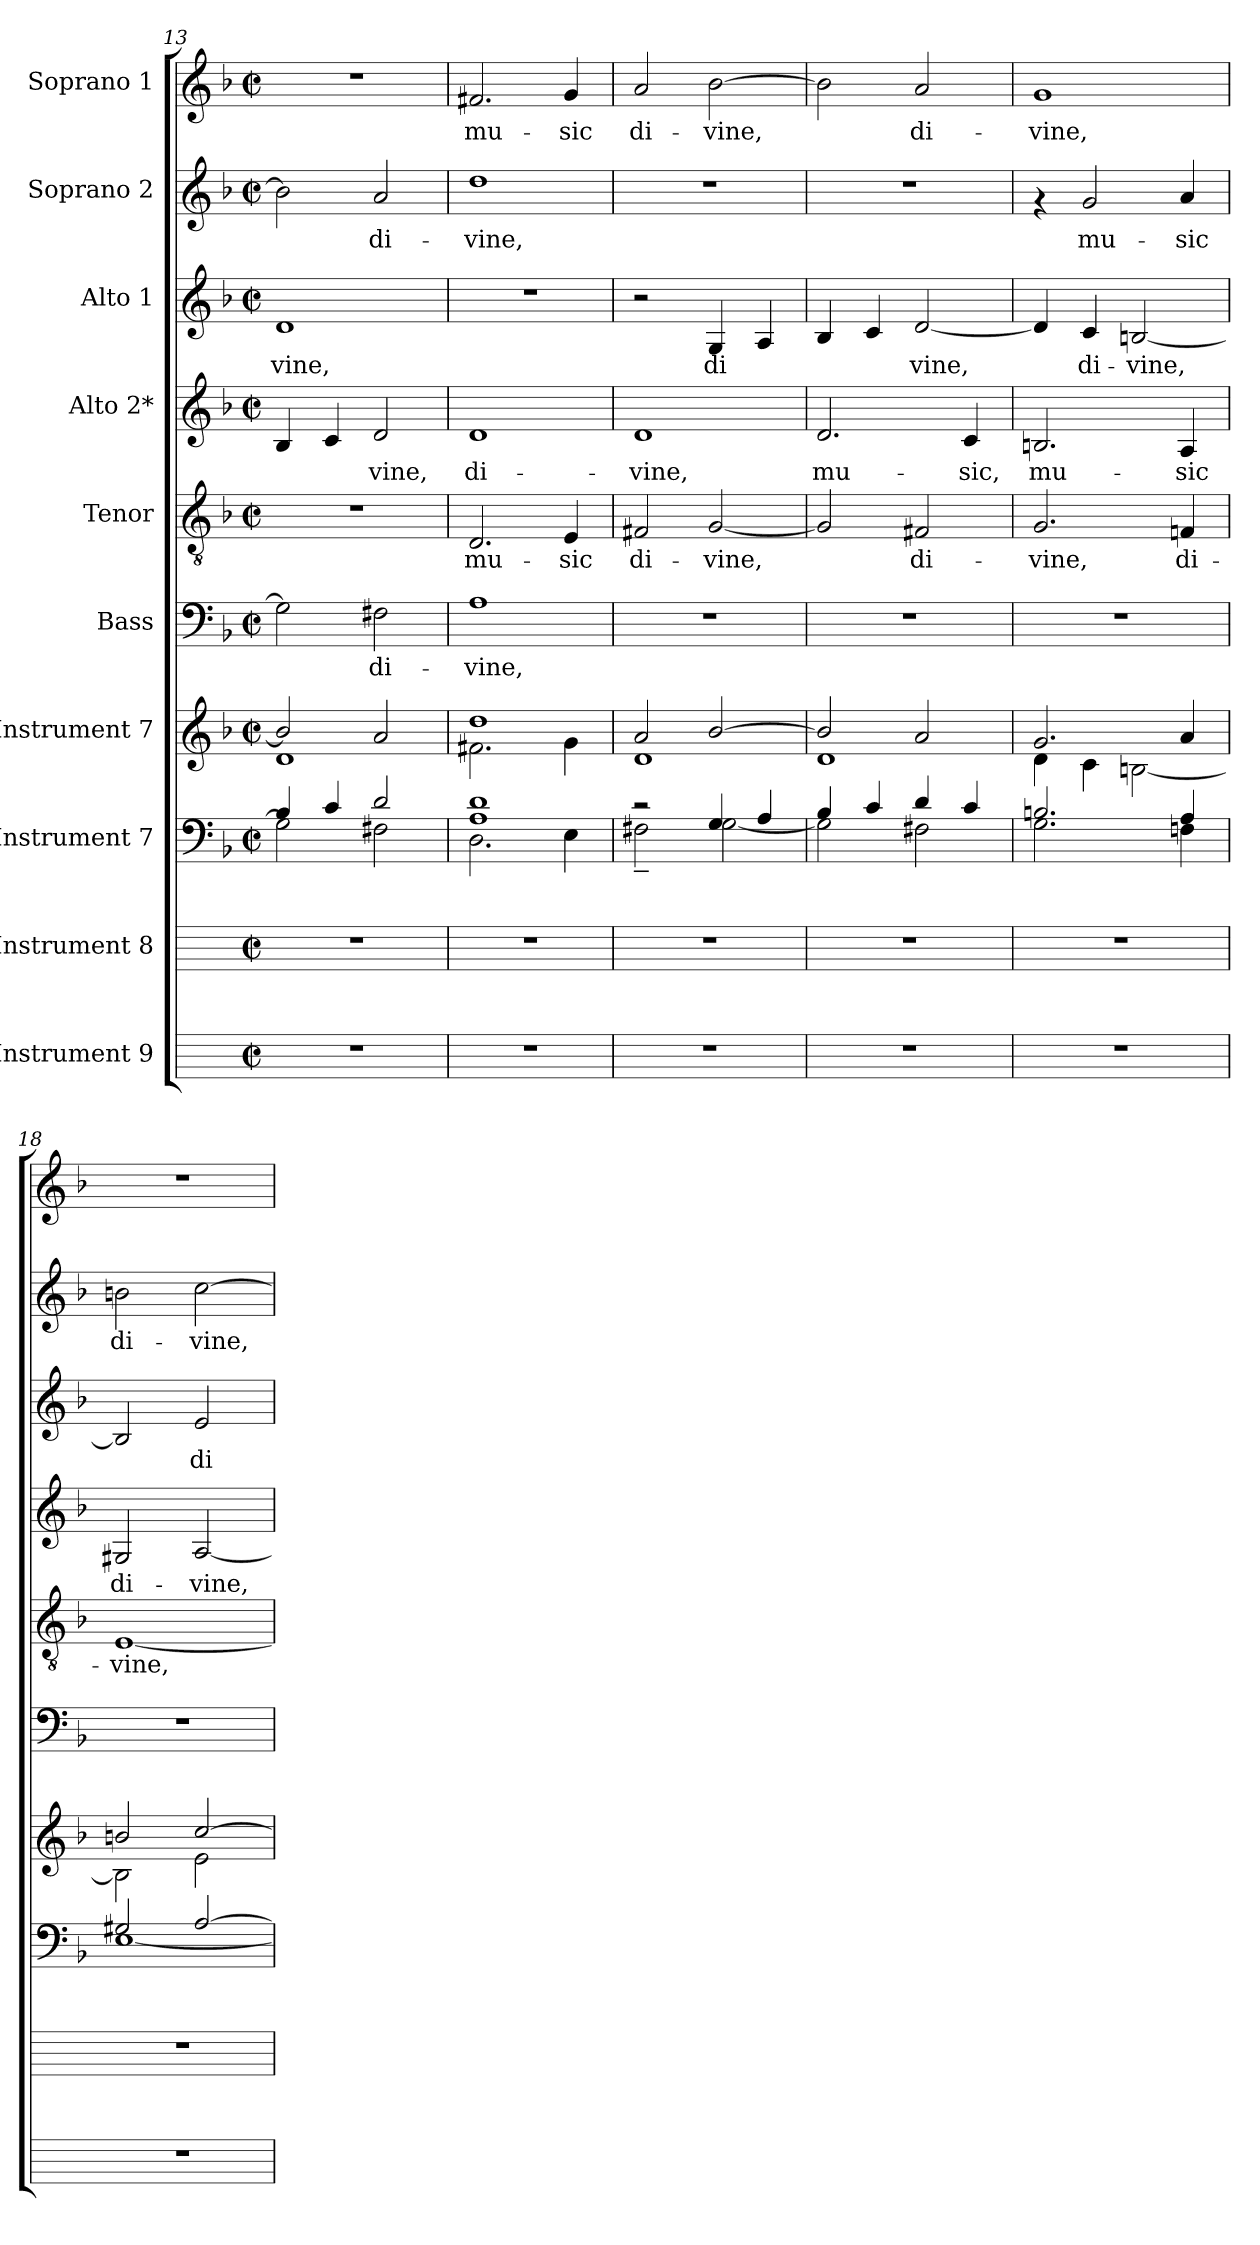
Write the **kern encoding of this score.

**kern	**kern	**kern	**kern	**kern	**text	**kern	**text	**kern	**text	**kern	**text	**kern	**text	**kern	**text
*part10	*part9	*part8	*part7	*part6	*part6	*part5	*part5	*part4	*part4	*part3	*part3	*part2	*part2	*part1	*part1
*staff10	*staff9	*staff8	*staff7	*staff6	*staff6	*staff5	*staff5	*staff4	*staff4	*staff3	*staff3	*staff2	*staff2	*staff1	*staff1
*I"Instrument 9	*I"Instrument 8	*I"Instrument 7	*I"Instrument 7	*I"Bass	*	*I"Tenor	*	*I"Alto 2*	*	*I"Alto 1	*	*I"Soprano 2	*	*I"Soprano 1	*
*	*	*clefF4	*clefG2	*clefF4	*	*clefGv2	*	*clefG2	*	*clefG2	*	*clefG2	*	*clefG2	*
*k[]	*k[]	*k[b-]	*k[b-]	*k[b-]	*	*k[b-]	*	*k[b-]	*	*k[b-]	*	*k[b-]	*	*k[b-]	*
*C:	*C:	*F:	*F:	*F:	*	*F:	*	*F:	*	*F:	*	*F:	*	*F:	*
*M2/2	*M2/2	*M2/2	*M2/2	*M2/2	*	*M2/2	*	*M2/2	*	*M2/2	*	*M2/2	*	*M2/2	*
*met(c|)	*met(c|)	*met(c|)	*met(c|)	*met(c|)	*	*met(c|)	*	*met(c|)	*	*met(c|)	*	*met(c|)	*	*met(c|)	*
=13	=13	=13	=13	=13	=13	=13	=13	=13	=13	=13	=13	=13	=13	=13	=13
*	*	*^	*^	*	*	*	*	*	*	*	*	*	*	*	*
!	!	!	!	!	!	!	!LO:LY:b:cj	!	!	!	!LO:LY:b:cj	!	!LO:LY:b:cj	!	!LO:LY:b:cj	!	!
1r	1r	4B-/	2G\]	2b-/]	1d	2G\]	.	1r	.	4B-/	--	1d	-vine,	2b-\]	.	1r	.
!	!	!	!	!	!	!	!	!	!	!	!LO:LY:b:cj	!	!	!	!	!	!
.	.	4c/	.	.	.	.	.	.	.	4c/	--	.	.	.	.	.	.
!	!	!	!	!	!	!	!LO:LY:b:cj	!	!	!	!LO:LY:b:cj	!	!	!	!LO:LY:b:cj	!	!
.	.	2d/	2F#X\	2a/	.	2F#X\	di-	.	.	2d/	-vine,	.	.	2a/	di-	.	.
=14	=14	=14	=14	=14	=14	=14	=14	=14	=14	=14	=14	=14	=14	=14	=14	=14	=14
!	!	!	!	!	!	!	!LO:LY:b:cj	!	!LO:LY:b:cj	!	!LO:LY:b:cj	!	!	!	!LO:LY:b:cj	!	!LO:LY:b:cj
1r	1r	1d 1A	2.D\	1dd	2.f#X\	1A	-vine,	2.D/	mu-	1d	di-	1r	.	1dd	-vine,	2.f#X/	mu-
!	!	!	!	!	!	!	!	!	!LO:LY:b:cj	!	!	!	!	!	!	!	!LO:LY:b:cj
.	.	.	4E\	.	4g\	.	.	4E/	-sic	.	.	.	.	.	.	4g/	-sic
=15	=15	=15	=15	=15	=15	=15	=15	=15	=15	=15	=15	=15	=15	=15	=15	=15	=15
!	!	!	!	!	!	!	!	!	!LO:LY:b:cj	!	!LO:LY:b:cj	!	!	!	!	!	!LO:LY:b:cj
1r	1r	2r	2F#X~>\	2a/	1d	1r	.	2F#X/	di-	1d	-vine,	2r	.	1r	.	2a/	di-
!	!	!	!	!	!	!	!	!	!LO:LY:b:cj	!	!	!	!LO:LY:b:cj	!	!	!	!LO:LY:b:cj
.	.	4G/	[<2G\	[>2b-/	.	.	.	[<2G/	-vine,	.	.	4G/	di-	.	.	[>2b-\	-vine,
!	!	!	!	!	!	!	!	!	!	!	!	!	!LO:LY:b:cj	!	!	!	!
.	.	4A/	.	.	.	.	.	.	.	.	.	4A/	--	.	.	.	.
=16	=16	=16	=16	=16	=16	=16	=16	=16	=16	=16	=16	=16	=16	=16	=16	=16	=16
!	!	!	!	!	!	!	!	!	!LO:LY:b:cj	!	!LO:LY:b:cj	!	!LO:LY:b:cj	!	!	!	!LO:LY:b:cj
1r	1r	4B-/	2G\]	2b-/]	1d	1r	.	2G/]	.	2.d/	mu-	4B-/	--	1r	.	2b-\]	.
!	!	!	!	!	!	!	!	!	!	!	!	!	!LO:LY:b:cj	!	!	!	!
.	.	4c/	.	.	.	.	.	.	.	.	.	4c/	--	.	.	.	.
!	!	!	!	!	!	!	!	!	!LO:LY:b:cj	!	!	!	!LO:LY:b:cj	!	!	!	!LO:LY:b:cj
.	.	4d/	2F#X\	2a/	.	.	.	2F#X/	di-	.	.	[<2d/	-vine,	.	.	2a/	di-
!	!	!	!	!	!	!	!	!	!	!	!LO:LY:b:cj	!	!	!	!	!	!
.	.	4c/	.	.	.	.	.	.	.	4c/	-sic,	.	.	.	.	.	.
=17	=17	=17	=17	=17	=17	=17	=17	=17	=17	=17	=17	=17	=17	=17	=17	=17	=17
!	!	!	!	!	!	!	!	!	!LO:LY:b:cj	!	!LO:LY:b:cj	!	!LO:LY:b:cj	!	!	!	!LO:LY:b:cj
1r	1r	2.Bn/	2.G\	2.g/	4d\	1r	.	2.G/	-vine,	2.Bn/	mu-	4d/]	.	4rf	.	1g	-vine,
!	!	!	!	!	!	!	!	!	!	!	!	!	!LO:LY:b:cj	!	!LO:LY:b:cj	!	!
.	.	.	.	.	4c\	.	.	.	.	.	.	4c/	di-	2g/	mu-	.	.
!	!	!	!	!	!	!	!	!	!	!	!	!	!LO:LY:b:cj	!	!	!	!
.	.	.	.	.	[>2Bn\	.	.	.	.	.	.	[>2Bn/	-vine,	.	.	.	.
!	!	!	!	!	!	!	!	!	!LO:LY:b:cj	!	!LO:LY:b:cj	!	!	!	!LO:LY:b:cj	!	!
.	.	4A/	4Fn\	4a/	.	.	.	4Fn/	di-	4A/	-sic	.	.	4a/	-sic	.	.
!!LO:PB:g=z
=18	=18	=18	=18	=18	=18	=18	=18	=18	=18	=18	=18	=18	=18	=18	=18	=18	=18
!	!	!	!	!	!	!	!	!	!LO:LY:b:cj	!	!LO:LY:b:cj	!	!LO:LY:b:cj	!	!LO:LY:b:cj	!	!
1r	1r	2G#X/	[<1E	2bn/	2B\]	1r	.	[<1E	-vine,	2G#X/	di-	2B/]	.	2bn\	di-	1r	.
!	!	!	!	!	!	!	!	!	!	!	!LO:LY:b:cj	!	!LO:LY:b:cj	!	!LO:LY:b:cj	!	!
.	.	[>2A/	.	[>2cc/	2e\	.	.	.	.	[<2A/	-vine,	2e/	di-	[>2cc\	-vine,	.	.
*	*	*v	*v	*	*	*	*	*	*	*	*	*	*	*	*	*	*
*	*	*	*v	*v	*	*	*	*	*	*	*	*	*	*	*	*
=	=	=	=	=	=	=	=	=	=	=	=	=	=	=	=
*-	*-	*-	*-	*-	*-	*-	*-	*-	*-	*-	*-	*-	*-	*-	*-
